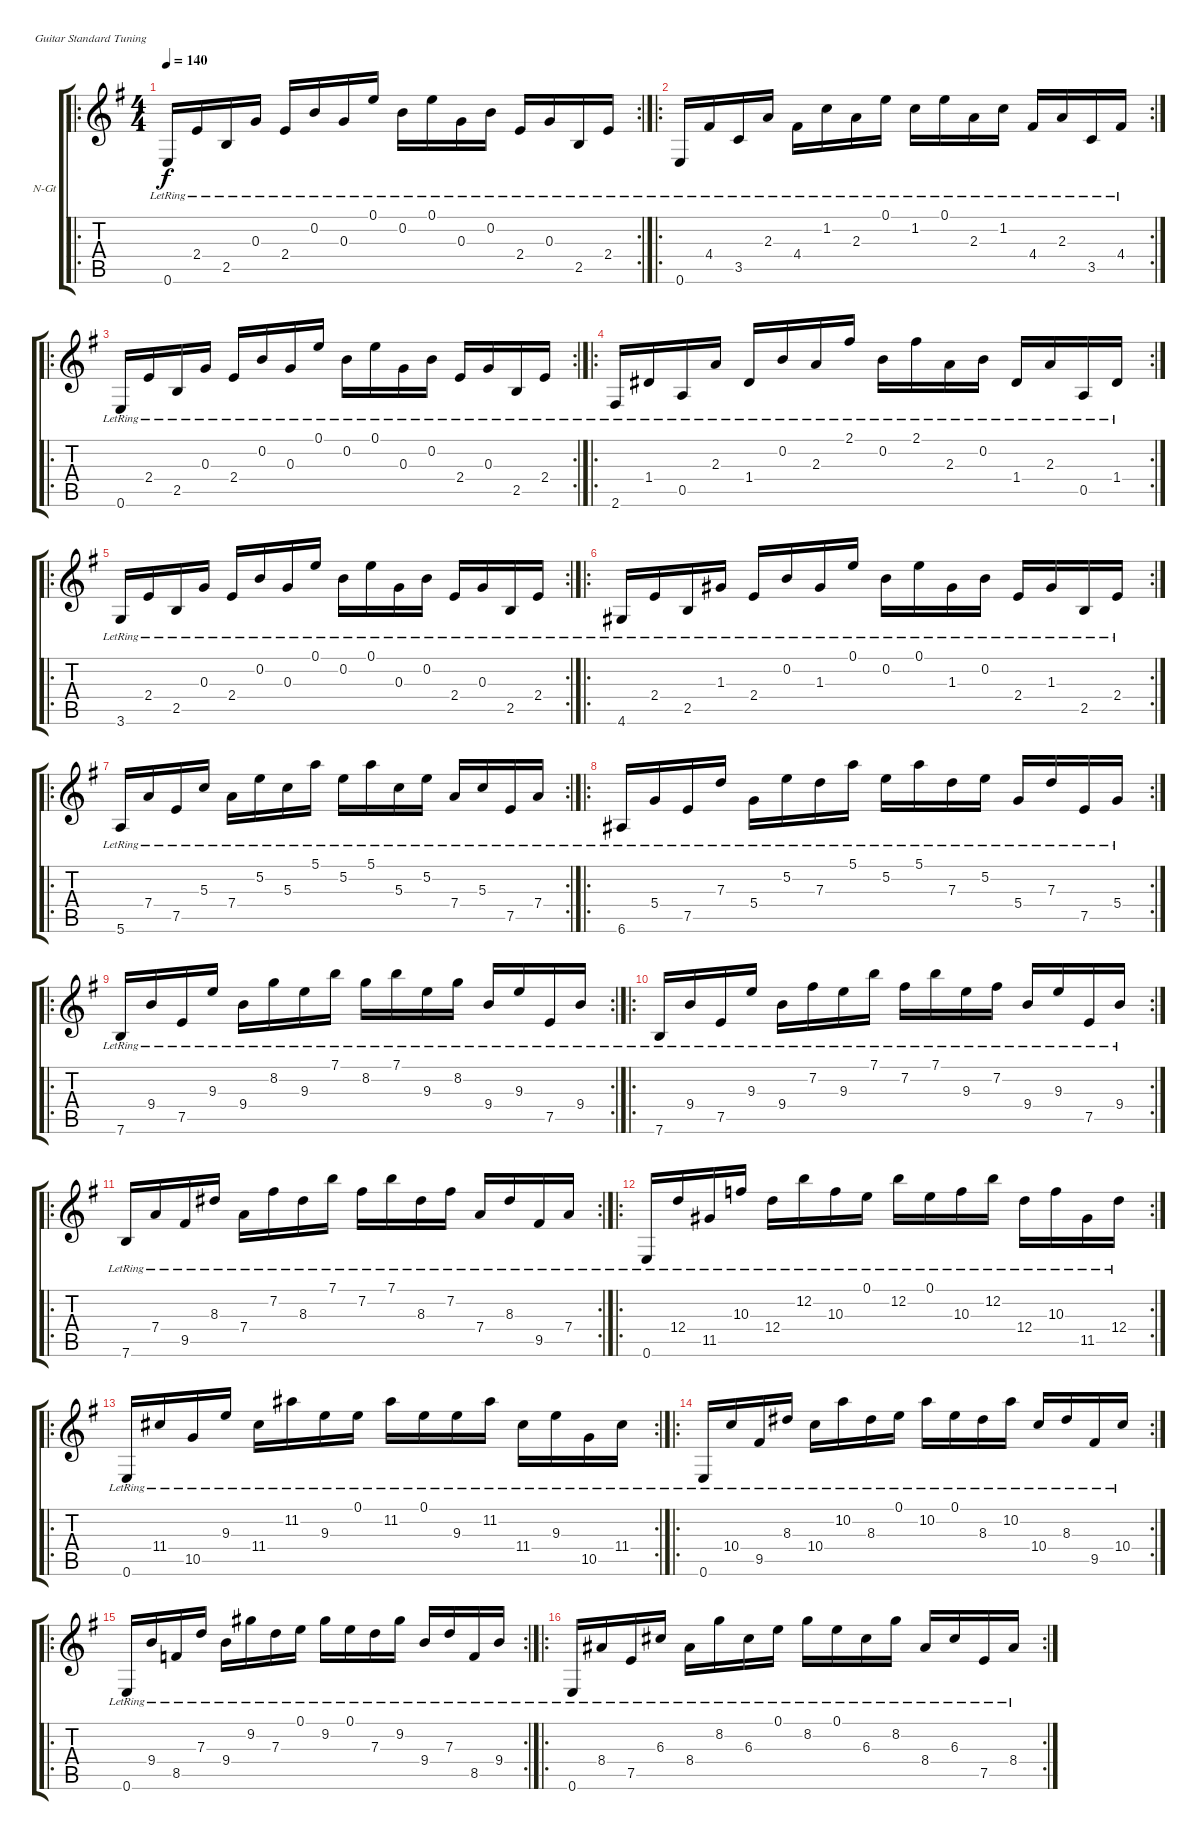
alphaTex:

\bracketExtendMode groupsimilarinstruments
\firstSystemTrackNameOrientation horizontal
\otherSystemsTrackNameOrientation horizontal
\track ("Stopa 1" "N-Gt") {instrument acousticguitarnylon}
\staff {score tabs}
\tuning (E4 B3 G3 D3 A2 E2)
\ro
\rc 2
\ts (4 4)
\beaming (8 2 2 2 2)
\tempo 140
\clef g2
\ks g
0.6{lr}.16{dy f instrument acousticguitarnylon} 2.4{lr}.16 2.5{lr}.16 0.3{lr}.16 2.4{lr}.16 0.2{lr}.16 0.3{lr}.16 0.1{lr}.16 0.2{lr}.16 0.1{lr}.16 0.3{lr}.16 0.2{lr}.16 2.4{lr}.16 0.3{lr}.16 2.5{lr}.16 2.4{lr}.16 |
\ro
\rc 2
0.6{lr}.16 4.4{lr}.16 3.5{lr}.16 2.3{lr}.16 4.4{lr}.16 1.2{lr}.16 2.3{lr}.16 0.1{lr}.16 1.2{lr}.16 0.1{lr}.16 2.3{lr}.16 1.2{lr}.16 4.4{lr}.16 2.3{lr}.16 3.5{lr}.16 4.4{lr}.16 |
\ro
\rc 2
0.6{lr}.16 2.4{lr}.16 2.5{lr}.16 0.3{lr}.16 2.4{lr}.16 0.2{lr}.16 0.3{lr}.16 0.1{lr}.16 0.2{lr}.16 0.1{lr}.16 0.3{lr}.16 0.2{lr}.16 2.4{lr}.16 0.3{lr}.16 2.5{lr}.16 2.4{lr}.16 |
\ro
\rc 2
2.6{lr}.16 1.4{lr}.16 0.5{lr}.16 2.3{lr}.16 1.4{lr}.16 0.2{lr}.16 2.3{lr}.16 2.1{lr}.16 0.2{lr}.16 2.1{lr}.16 2.3{lr}.16 0.2{lr}.16 1.4{lr}.16 2.3{lr}.16 0.5{lr}.16 1.4{lr}.16 |
\ro
\rc 2
3.6{lr}.16 2.4{lr}.16 2.5{lr}.16 0.3{lr}.16 2.4{lr}.16 0.2{lr}.16 0.3{lr}.16 0.1{lr}.16 0.2{lr}.16 0.1{lr}.16 0.3{lr}.16 0.2{lr}.16 2.4{lr}.16 0.3{lr}.16 2.5{lr}.16 2.4{lr}.16 |
\ro
\rc 2
4.6{lr}.16 2.4{lr}.16 2.5{lr}.16 1.3{lr}.16 2.4{lr}.16 0.2{lr}.16 1.3{lr}.16 0.1{lr}.16 0.2{lr}.16 0.1{lr}.16 1.3{lr}.16 0.2{lr}.16 2.4{lr}.16 1.3{lr}.16 2.5{lr}.16 2.4{lr}.16 |
\ro
\rc 2
5.6{lr}.16 7.4{lr}.16 7.5{lr}.16 5.3{lr}.16 7.4{lr}.16 5.2{lr}.16 5.3{lr}.16 5.1{lr}.16 5.2{lr}.16 5.1{lr}.16 5.3{lr}.16 5.2{lr}.16 7.4{lr}.16 5.3{lr}.16 7.5{lr}.16 7.4{lr}.16 |
\ro
\rc 2
6.6{lr}.16 5.4{lr}.16 7.5{lr}.16 7.3{lr}.16 5.4{lr}.16 5.2{lr}.16 7.3{lr}.16 5.1{lr}.16 5.2{lr}.16 5.1{lr}.16 7.3{lr}.16 5.2{lr}.16 5.4{lr}.16 7.3{lr}.16 7.5{lr}.16 5.4{lr}.16 |
\ro
\rc 2
7.6{lr}.16 9.4{lr}.16 7.5{lr}.16 9.3{lr}.16 9.4{lr}.16 8.2{lr}.16 9.3{lr}.16 7.1{lr}.16 8.2{lr}.16 7.1{lr}.16 9.3{lr}.16 8.2{lr}.16 9.4{lr}.16 9.3{lr}.16 7.5{lr}.16 9.4{lr}.16 |
\ro
\rc 2
7.6{lr}.16 9.4{lr}.16 7.5{lr}.16 9.3{lr}.16 9.4{lr}.16 7.2{lr}.16 9.3{lr}.16 7.1{lr}.16 7.2{lr}.16 7.1{lr}.16 9.3{lr}.16 7.2{lr}.16 9.4{lr}.16 9.3{lr}.16 7.5{lr}.16 9.4{lr}.16 |
\ro
\rc 2
7.6{lr}.16 7.4{lr}.16 9.5{lr}.16 8.3{lr}.16 7.4{lr}.16 7.2{lr}.16 8.3{lr}.16 7.1{lr}.16 7.2{lr}.16 7.1{lr}.16 8.3{lr}.16 7.2{lr}.16 7.4{lr}.16 8.3{lr}.16 9.5{lr}.16 7.4{lr}.16 |
\ro
\rc 2
0.6{lr}.16 12.4{lr}.16 11.5{lr}.16 10.3{lr}.16 12.4{lr}.16 12.2{lr}.16 10.3{lr}.16 0.1{lr}.16 12.2{lr}.16 0.1{lr}.16 10.3{lr}.16 12.2{lr}.16 12.4{lr}.16 10.3{lr}.16 11.5{lr}.16 12.4{lr}.16 |
\ro
\rc 2
0.6{lr}.16 11.4{lr}.16 10.5{lr}.16 9.3{lr}.16 11.4{lr}.16 11.2{lr}.16 9.3{lr}.16 0.1{lr}.16 11.2{lr}.16 0.1{lr}.16 9.3{lr}.16 11.2{lr}.16 11.4{lr}.16 9.3{lr}.16 10.5{lr}.16 11.4{lr}.16 |
\ro
\rc 2
0.6{lr}.16 10.4{lr}.16 9.5{lr}.16 8.3{lr}.16 10.4{lr}.16 10.2{lr}.16 8.3{lr}.16 0.1{lr}.16 10.2{lr}.16 0.1{lr}.16 8.3{lr}.16 10.2{lr}.16 10.4{lr}.16 8.3{lr}.16 9.5{lr}.16 10.4{lr}.16 |
\ro
\rc 2
0.6{lr}.16 9.4{lr}.16 8.5{lr}.16 7.3{lr}.16 9.4{lr}.16 9.2{lr}.16 7.3{lr}.16 0.1{lr}.16 9.2{lr}.16 0.1{lr}.16 7.3{lr}.16 9.2{lr}.16 9.4{lr}.16 7.3{lr}.16 8.5{lr}.16 9.4{lr}.16 |
\ro
\rc 2
0.6{lr}.16 8.4{lr}.16 7.5{lr}.16 6.3{lr}.16 8.4{lr}.16 8.2{lr}.16 6.3{lr}.16 0.1{lr}.16 8.2{lr}.16 0.1{lr}.16 6.3{lr}.16 8.2{lr}.16 8.4{lr}.16 6.3{lr}.16 7.5{lr}.16 8.4{lr}.16
